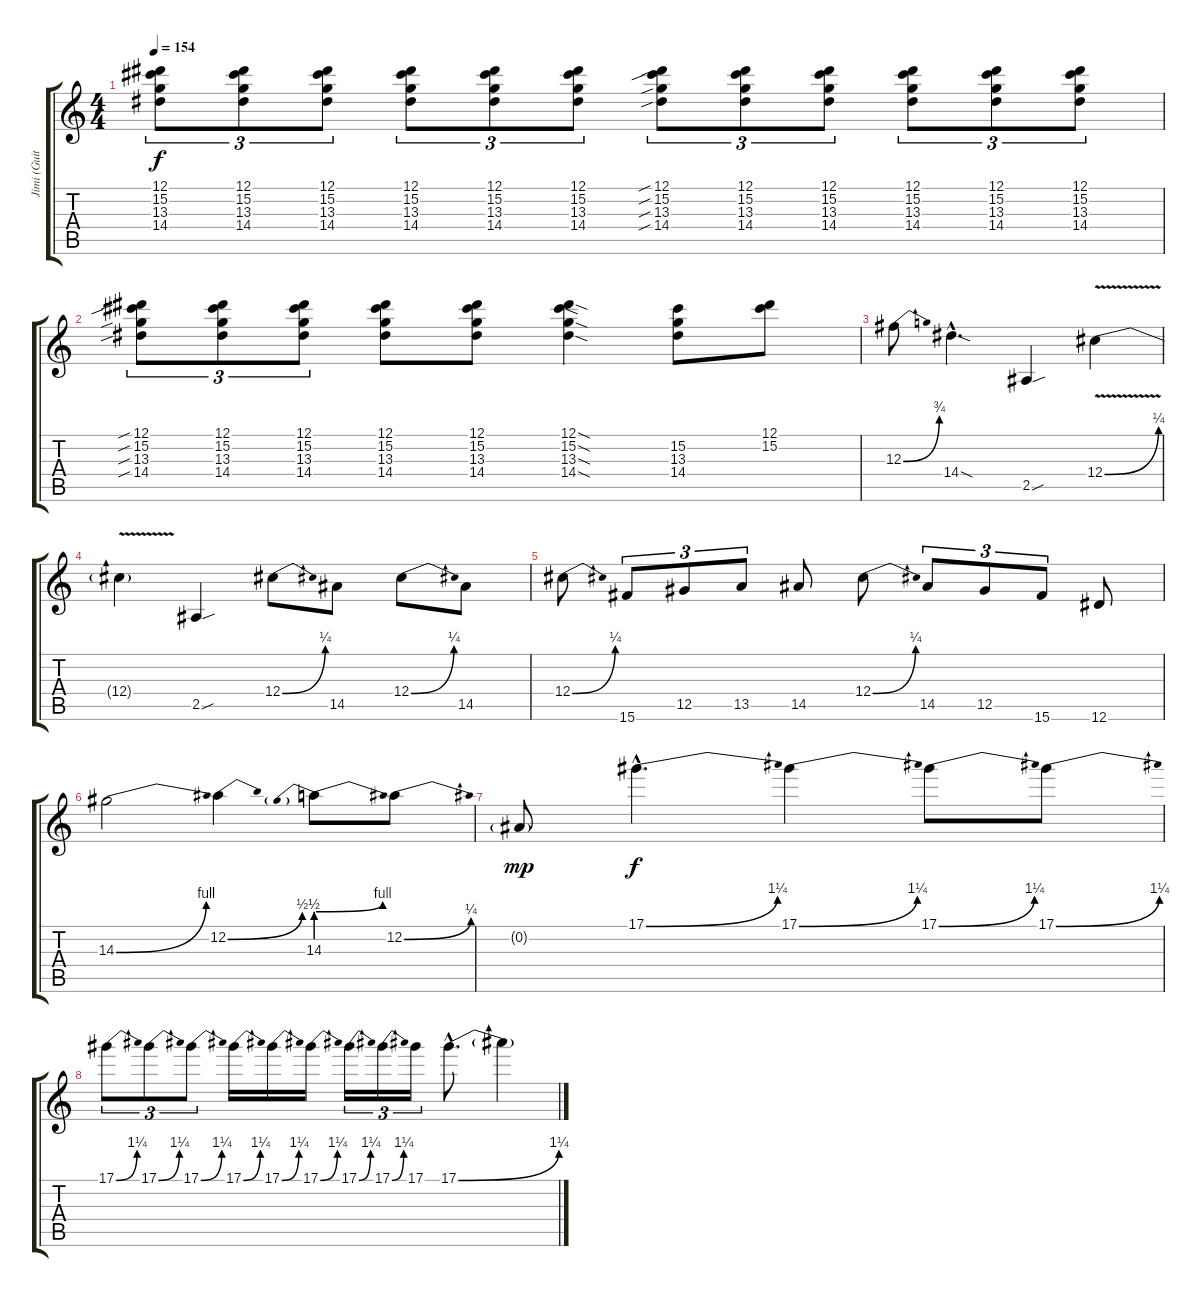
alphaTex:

\track ("Jimi (Guitar)" "Jimi (Guit") {instrument overdrivenguitar}
\staff {score tabs}
\tuning (Eb4 Bb3 Gb3 Db3 Ab2 Eb2) {hide}
\ts (4 4)
\tempo 154
\clef g2
\ks c
(12.1 15.2 13.3 14.4).8{tu (3 2) dy f} (12.1 15.2 13.3 14.4).8{tu (3 2)} (12.1 15.2 13.3 14.4).8{tu (3 2)} (12.1 15.2 13.3 14.4).8{tu (3 2)} (12.1 15.2 13.3 14.4).8{tu (3 2)} (12.1 15.2 13.3 14.4).8{tu (3 2)} (12.1{sib} 15.2{sib} 13.3{sib} 14.4{sib}).8{tu (3 2)} (12.1 15.2 13.3 14.4).8{tu (3 2)} (12.1 15.2 13.3 14.4).8{tu (3 2)} (12.1 15.2 13.3 14.4).8{tu (3 2)} (12.1 15.2 13.3 14.4).8{tu (3 2)} (12.1 15.2 13.3 14.4).8{tu (3 2)} |
(12.1{sib} 15.2{sib} 13.3{sib} 14.4{sib}).8{tu (3 2)} (12.1 15.2 13.3 14.4).8{tu (3 2)} (12.1 15.2 13.3 14.4).8{tu (3 2)} (12.1 15.2 13.3 14.4).8 (12.1 15.2 13.3 14.4).8 (12.1{sod} 15.2{sod} 13.3{sod} 14.4{sod}).4 (15.2 13.3 14.4).8 (12.1 15.2).8 |
12.3{be (bend 0 0 60 3)}.8 14.4{sod hac}.4{d} 2.5{sou}.4 12.4{be (bend 0 0 60 1) v}.4 |
12.4{t}.4 2.5{sou}.4 12.4{be (bend 0 0 60 1)}.8 14.5.8 12.4{be (bend 0 0 60 1)}.8 14.5.8 |
12.4{be (bend 0 0 60 1)}.8 15.6.8{tu (3 2)} 12.5.8{tu (3 2)} 13.5.8{tu (3 2)} 14.5.8 12.4{be (bend 0 0 60 1)}.8 14.5.8{tu (3 2)} 12.5.8{tu (3 2)} 15.6.8{tu (3 2)} 12.6.8 |
14.3{be (bend 0 0 60 4)}.2 12.2{be (bend 0 0 60 2)}.4 14.3{be (prebendbend 0 2 60 4)}.8 12.2{be (bend 0 0 60 1)}.8 |
0.2{g}.8{dy mp} 17.1{be (bend 0 0 60 5) hac}.4{d dy f} 17.1{be (bend 0 0 60 5)}.4 17.1{be (bend 0 0 60 5)}.8 17.1{be (bend 0 0 60 5)}.8 |
17.1{be (bend 0 0 60 5)}.8{tu (3 2)} 17.1{be (bend 0 0 60 5)}.8{tu (3 2)} 17.1{be (bend 0 0 60 5)}.8{tu (3 2)} 17.1{be (bend 0 0 60 5)}.16 17.1{be (bend 0 0 60 5)}.16 17.1{be (bend 0 0 60 5)}.16 17.1{be (bend 0 0 60 5)}.16{tu (3 2)} 17.1{be (bend 0 0 60 5)}.16{tu (3 2)} 17.1.16{tu (3 2)} 17.1{be (bend 0 0 60 5) hac}.8{d} 17.1{t}.4
